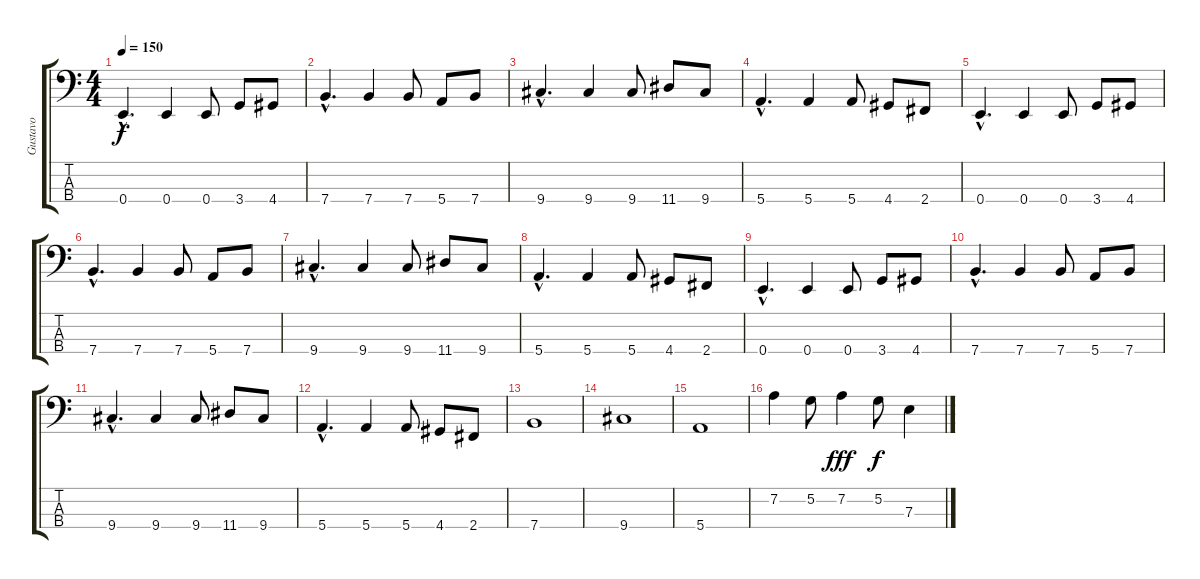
\track ("Gustavo" "Gustavo") {instrument electricbassfinger}
\staff {score tabs}
\tuning (G2 D2 A1 E1) {hide}
\ts (4 4)
\tempo 150
\clef f4
\ks c
0.4{hac}.4{d dy f} 0.4.4 0.4.8 3.4.8 4.4.8 |
7.4{hac}.4{d} 7.4.4 7.4.8 5.4.8 7.4.8 |
9.4{hac}.4{d} 9.4.4 9.4.8 11.4.8 9.4.8 |
5.4{hac}.4{d} 5.4.4 5.4.8 4.4.8 2.4.8 |
0.4{hac}.4{d} 0.4.4 0.4.8 3.4.8 4.4.8 |
7.4{hac}.4{d} 7.4.4 7.4.8 5.4.8 7.4.8 |
9.4{hac}.4{d} 9.4.4 9.4.8 11.4.8 9.4.8 |
5.4{hac}.4{d} 5.4.4 5.4.8 4.4.8 2.4.8 |
0.4{hac}.4{d} 0.4.4 0.4.8 3.4.8 4.4.8 |
7.4{hac}.4{d} 7.4.4 7.4.8 5.4.8 7.4.8 |
9.4{hac}.4{d} 9.4.4 9.4.8 11.4.8 9.4.8 |
5.4{hac}.4{d} 5.4.4 5.4.8 4.4.8 2.4.8 |
7.4.1 |
9.4.1 |
5.4.1 |
7.2.4 5.2.8 7.2.4{dy fff} 5.2.8{dy f} 7.3.4
